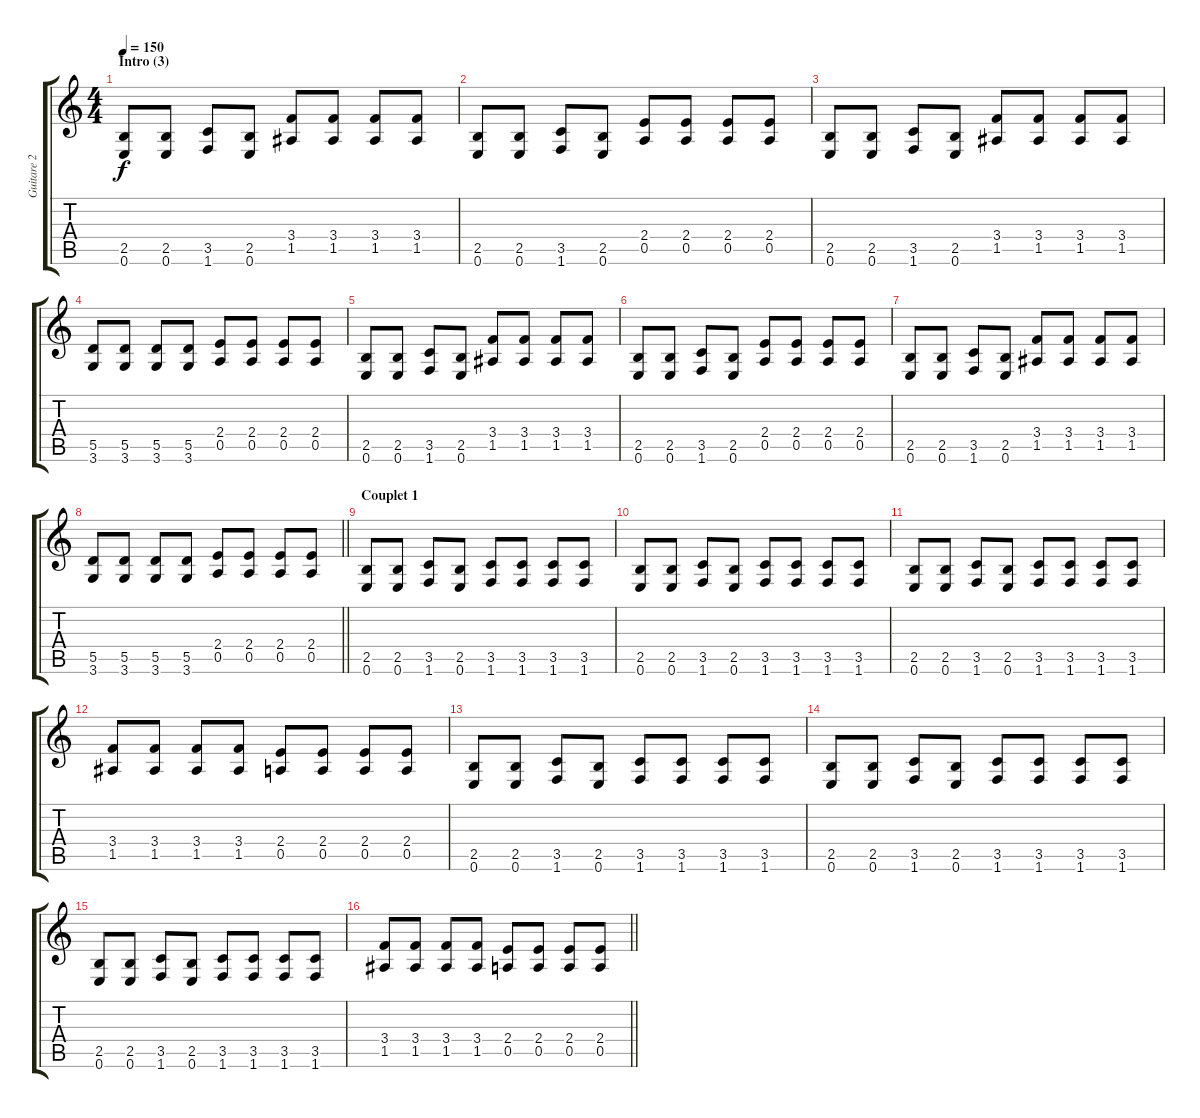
\track ("Guitare 2" "Guitare 2") {instrument distortionguitar}
\staff {score tabs}
\tuning (E4 B3 G3 D3 A2 E2) {hide}
\ts (4 4)
\section ("" "Intro (3)")
\tempo 150
\clef g2
\ks c
(2.5 0.6).8{dy f} (2.5 0.6).8 (3.5 1.6).8 (2.5 0.6).8 (3.4 1.5).8 (3.4 1.5).8 (3.4 1.5).8 (3.4 1.5).8 |
(2.5 0.6).8 (2.5 0.6).8 (3.5 1.6).8 (2.5 0.6).8 (2.4 0.5).8 (2.4 0.5).8 (2.4 0.5).8 (2.4 0.5).8 |
(2.5 0.6).8 (2.5 0.6).8 (3.5 1.6).8 (2.5 0.6).8 (3.4 1.5).8 (3.4 1.5).8 (3.4 1.5).8 (3.4 1.5).8 |
(5.5 3.6).8 (5.5 3.6).8 (5.5 3.6).8 (5.5 3.6).8 (2.4 0.5).8 (2.4 0.5).8 (2.4 0.5).8 (2.4 0.5).8 |
(2.5 0.6).8 (2.5 0.6).8 (3.5 1.6).8 (2.5 0.6).8 (3.4 1.5).8 (3.4 1.5).8 (3.4 1.5).8 (3.4 1.5).8 |
(2.5 0.6).8 (2.5 0.6).8 (3.5 1.6).8 (2.5 0.6).8 (2.4 0.5).8 (2.4 0.5).8 (2.4 0.5).8 (2.4 0.5).8 |
(2.5 0.6).8 (2.5 0.6).8 (3.5 1.6).8 (2.5 0.6).8 (3.4 1.5).8 (3.4 1.5).8 (3.4 1.5).8 (3.4 1.5).8 |
\barLineRight lightlight
(5.5 3.6).8 (5.5 3.6).8 (5.5 3.6).8 (5.5 3.6).8 (2.4 0.5).8 (2.4 0.5).8 (2.4 0.5).8 (2.4 0.5).8 |
\section ("" "Couplet 1")
(2.5 0.6).8 (2.5 0.6).8 (3.5 1.6).8 (2.5 0.6).8 (3.5 1.6).8 (3.5 1.6).8 (3.5 1.6).8 (3.5 1.6).8 |
(2.5 0.6).8 (2.5 0.6).8 (3.5 1.6).8 (2.5 0.6).8 (3.5 1.6).8 (3.5 1.6).8 (3.5 1.6).8 (3.5 1.6).8 |
(2.5 0.6).8 (2.5 0.6).8 (3.5 1.6).8 (2.5 0.6).8 (3.5 1.6).8 (3.5 1.6).8 (3.5 1.6).8 (3.5 1.6).8 |
(3.4 1.5).8 (3.4 1.5).8 (3.4 1.5).8 (3.4 1.5).8 (2.4 0.5).8 (2.4 0.5).8 (2.4 0.5).8 (2.4 0.5).8 |
(2.5 0.6).8 (2.5 0.6).8 (3.5 1.6).8 (2.5 0.6).8 (3.5 1.6).8 (3.5 1.6).8 (3.5 1.6).8 (3.5 1.6).8 |
(2.5 0.6).8 (2.5 0.6).8 (3.5 1.6).8 (2.5 0.6).8 (3.5 1.6).8 (3.5 1.6).8 (3.5 1.6).8 (3.5 1.6).8 |
(2.5 0.6).8 (2.5 0.6).8 (3.5 1.6).8 (2.5 0.6).8 (3.5 1.6).8 (3.5 1.6).8 (3.5 1.6).8 (3.5 1.6).8 |
\barLineRight lightlight
(3.4 1.5).8 (3.4 1.5).8 (3.4 1.5).8 (3.4 1.5).8 (2.4 0.5).8 (2.4 0.5).8 (2.4 0.5).8 (2.4 0.5).8
